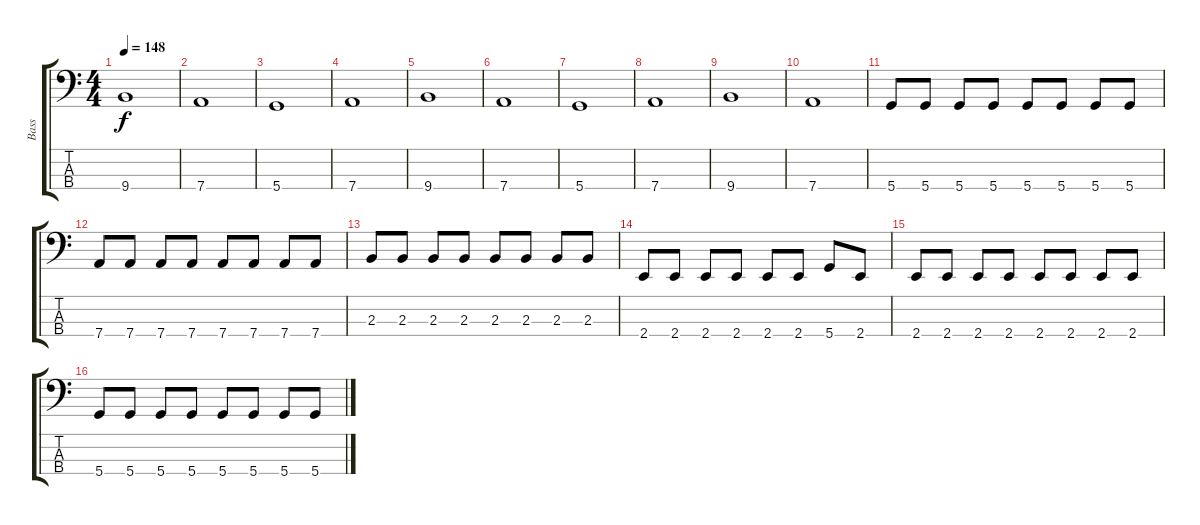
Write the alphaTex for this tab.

\track ("Bass" "Bass") {instrument electricbassfinger}
\staff {score tabs}
\tuning (G2 D2 A1 D1) {hide}
\ts (4 4)
\tempo 148
\clef f4
\ks c
9.4.1{dy f} |
7.4.1 |
5.4.1 |
7.4.1 |
9.4.1 |
7.4.1 |
5.4.1 |
7.4.1 |
9.4.1 |
7.4.1 |
5.4.8 5.4.8 5.4.8 5.4.8 5.4.8 5.4.8 5.4.8 5.4.8 |
7.4.8 7.4.8 7.4.8 7.4.8 7.4.8 7.4.8 7.4.8 7.4.8 |
2.3.8 2.3.8 2.3.8 2.3.8 2.3.8 2.3.8 2.3.8 2.3.8 |
2.4.8 2.4.8 2.4.8 2.4.8 2.4.8 2.4.8 5.4.8 2.4.8 |
2.4.8 2.4.8 2.4.8 2.4.8 2.4.8 2.4.8 2.4.8 2.4.8 |
5.4.8 5.4.8 5.4.8 5.4.8 5.4.8 5.4.8 5.4.8 5.4.8
